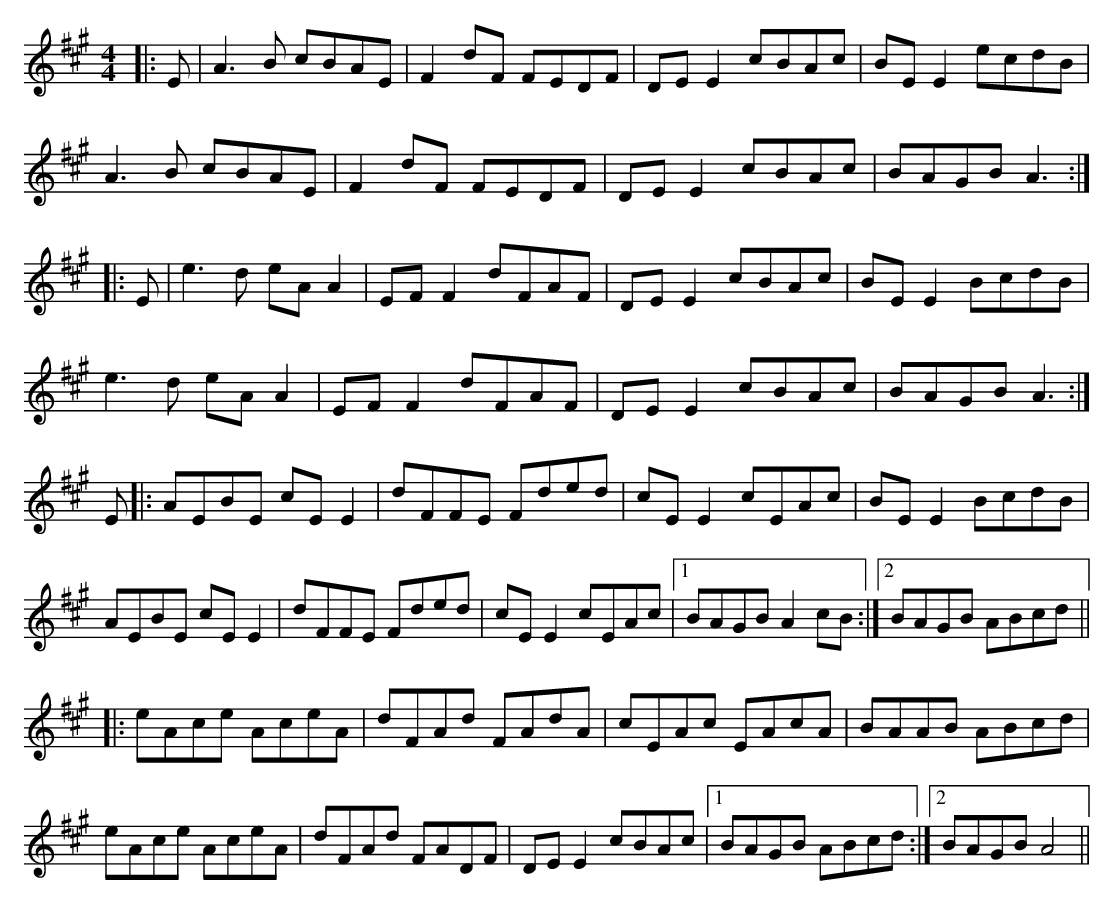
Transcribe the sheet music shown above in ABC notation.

X:1
M:4/4
K:A
|:E|A3 B cBAE|F2 dF FEDF|DE E2 cBAc|BE E2 ecdB|
A3B cBAE|F2 dF FEDF|DE E2 cBAc|BAGB A3:|
|:E|e3d eA A2|EF F2 dFAF|DE E2 cBAc|BE E2 BcdB|
e3d eA A2|EF F2 dFAF|DE E2 cBAc|BAGB A3:|
E|:AEBE cE E2|dFFE Fded|cE E2 cEAc|BE E2 BcdB|
AEBE cE E2|dFFE Fded|cE E2 cEAc|1 BAGB A2 cB:|2 BAGB ABcd||
|:eAce AceA|dFAd FAdA|cEAc EAcA|BAAB ABcd|
eAce AceA|dFAd FADF|DE E2 cBAc|1 BAGB ABcd:|2 BAGB A4||
